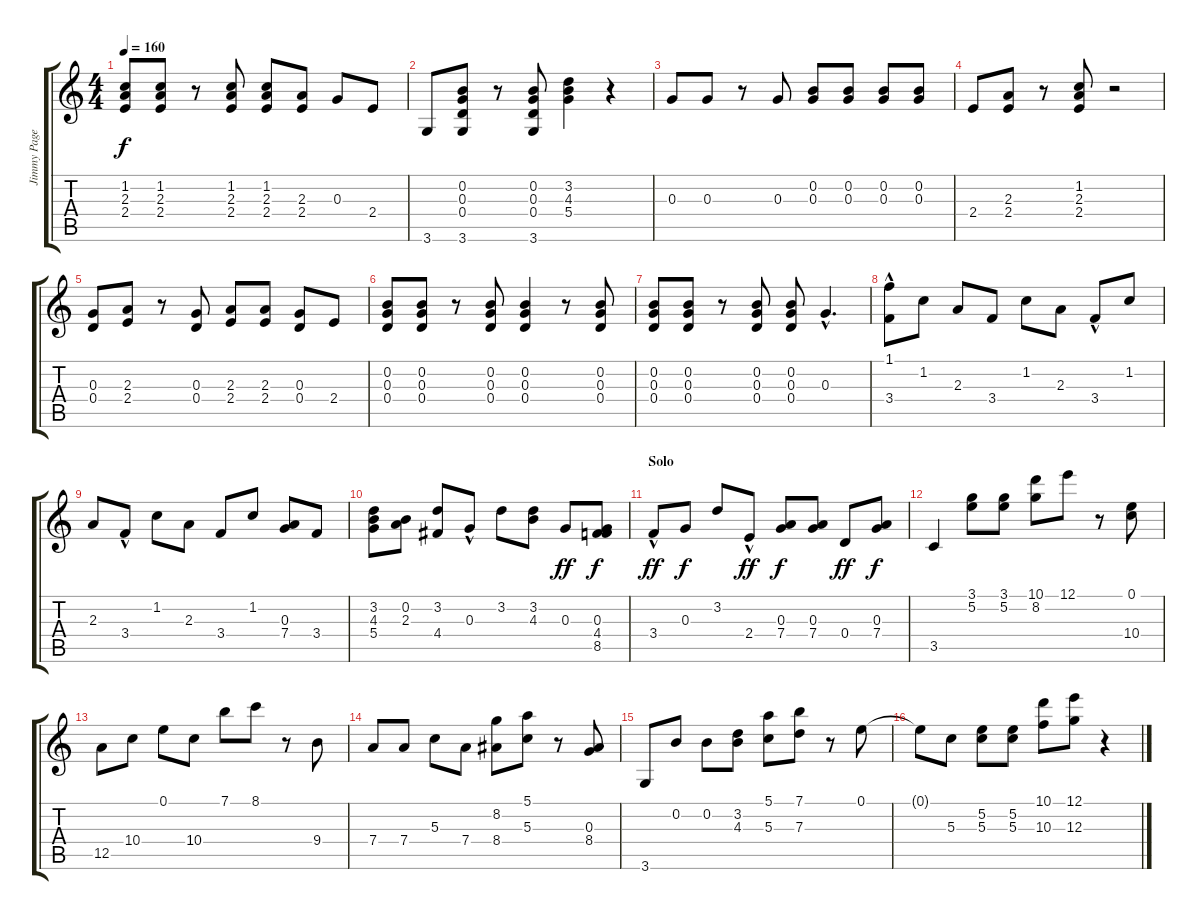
\track ("Jimmy Page" "Jimmy Page") {instrument electricguitarjazz}
\staff {score tabs}
\tuning (E4 B3 G3 D3 A2 E2) {hide}
\ts (4 4)
\tempo 160
\clef g2
\ks c
(1.2 2.3 2.4).8{dy f} (1.2 2.3 2.4).8 r.8 (1.2 2.3 2.4).8 (1.2 2.3 2.4).8 (2.3 2.4).8 0.3.8 2.4.8 |
3.6.8 (0.2 0.3 0.4 3.6).8 r.8 (0.2 0.3 0.4 3.6).8 (3.2 4.3 5.4).4 r.4 |
0.3.8 0.3.8 r.8 0.3.8 (0.2 0.3).8 (0.2 0.3).8 (0.2 0.3).8 (0.2 0.3).8 |
2.4.8 (2.3 2.4).8 r.8 (1.2 2.3 2.4).8 r.2 |
(0.3 0.4).8 (2.3 2.4).8 r.8 (0.3 0.4).8 (2.3 2.4).8 (2.3 2.4).8 (0.3 0.4).8 2.4.8 |
(0.2 0.3 0.4).8 (0.2 0.3 0.4).8 r.8 (0.2 0.3 0.4).8 (0.2 0.3 0.4).4 r.8 (0.2 0.3 0.4).8 |
(0.2 0.3 0.4).8 (0.2 0.3 0.4).8 r.8 (0.2 0.3 0.4).8 (0.2 0.3 0.4).8 0.3{hac}.4{d} |
(1.1 3.4{hac}).8 1.2.8 2.3.8 3.4.8 1.2.8 2.3.8 3.4{hac}.8 1.2.8 |
2.3.8 3.4{hac}.8 1.2.8 2.3.8 3.4.8 1.2.8 (0.3 7.4).8 3.4.8 |
(3.2 4.3 5.4).8 (0.2 2.3).8 (3.2 4.4).8 0.3{hac}.8 3.2.8 (3.2 4.3).8 0.3.8{dy ff} (0.3 4.4 8.5).8{dy f} |
\section ("" "Solo")
3.4{hac}.8{dy ff} 0.3.8{dy f} 3.2.8 2.4{hac}.8{dy ff} (0.3 7.4).8{dy f} (0.3 7.4).8 0.4.8{dy ff} (0.3 7.4).8{dy f} |
3.5.4 (3.1 5.2).8 (3.1 5.2).8 (10.1 8.2).8 12.1.8 r.8 (0.1 10.4).8 |
12.5.8 10.4.8 0.1.8 10.4.8 7.1.8 8.1.8 r.8 9.4.8 |
7.4.8 7.4.8 5.3.8 7.4.8 (8.2 8.4).8 (5.1 5.3).8 r.8 (0.3 8.4).8 |
3.6.8 0.2.8 0.2.8 (3.2 4.3).8 (5.1 5.3).8 (7.1 7.3).8 r.8 0.1.8 |
0.1{t}.8 5.3.8 (5.2 5.3).8 (5.2 5.3).8 (10.1 10.3).8 (12.1 12.3).8 r.4
